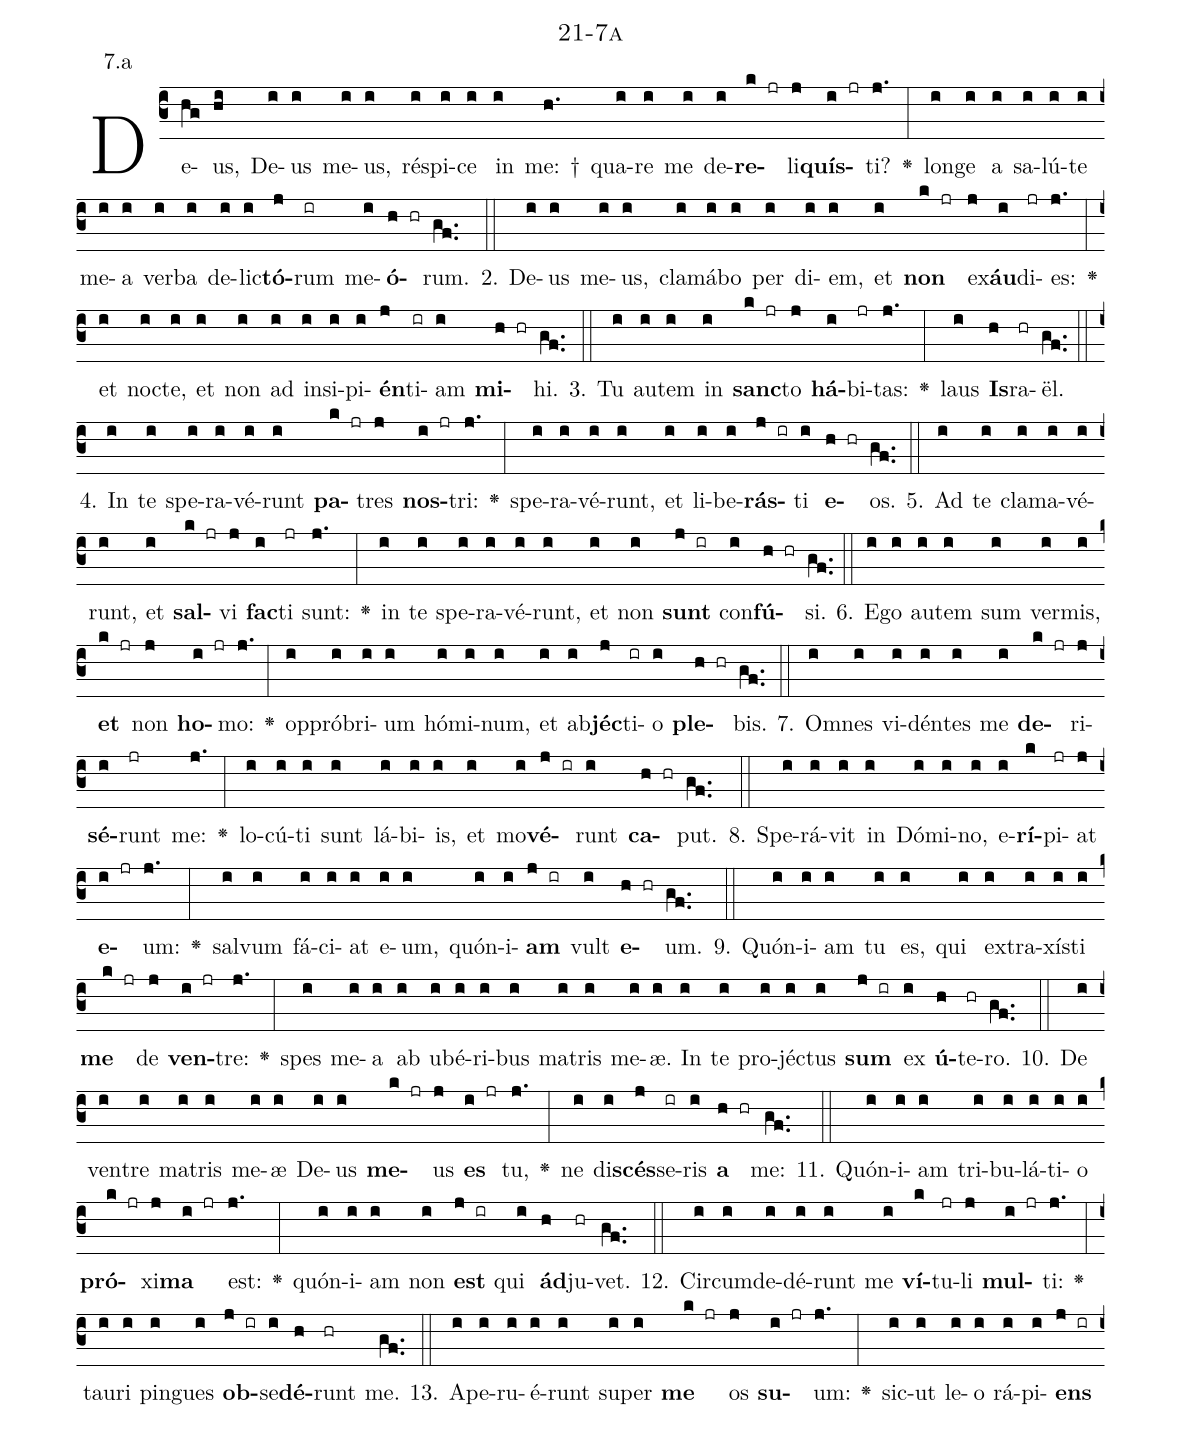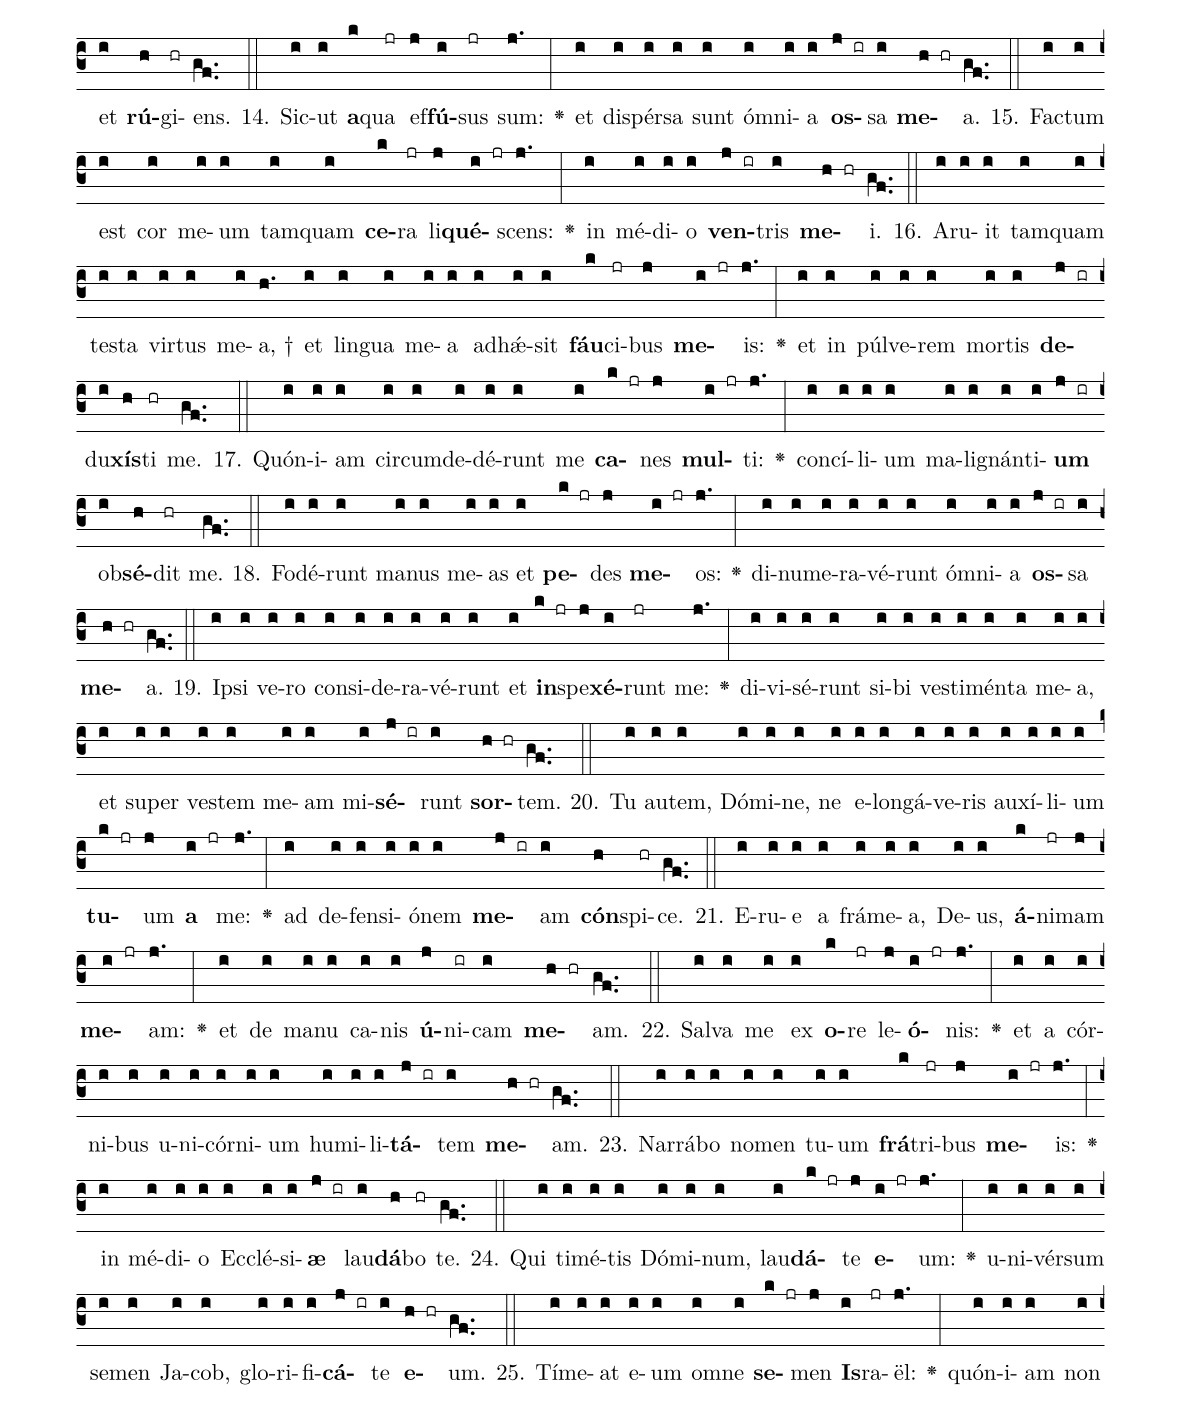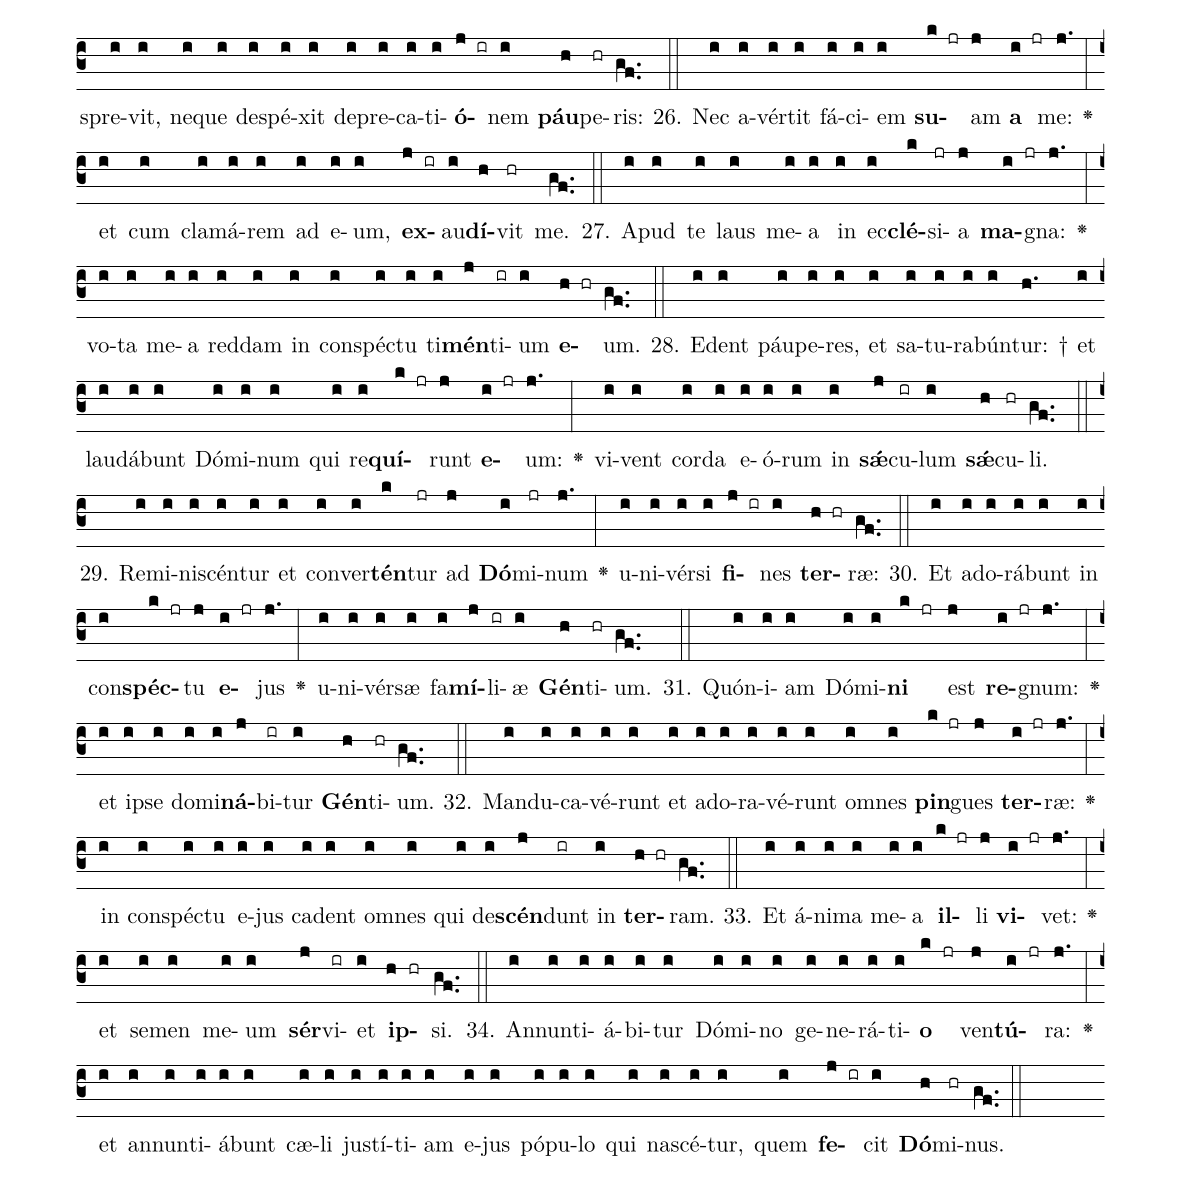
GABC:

name: 21-7a;
annotation: 7.a;
%%
(c3)De(hg)us,(hi) De(i)us(i) me(i)us,(i) ré(i)spi(i)ce(i) in(i) me: †(h.) qua(i)re(i) me(i) de(i)<b>re</b>(k jr)li(j)<b>quís</b>(i jr)ti?(j.) <v>\greheightstar</v>(:) lon(i)ge(i) a(i) sa(i)lú(i)te(i) me(i)a(i) ver(i)ba(i) de(i)lic(i)<b>tó</b>(j)rum(ir) me(i)<b>ó</b>(h hr)rum.(gf..) (::)
2. De(i)us(i) me(i)us,(i) cla(i)má(i)bo(i) per(i) di(i)em,(i) et(i) <b>non</b>(k jr) ex(j)<b>áu</b>(i)di(jr)es:(j.) <v>\greheightstar</v>(:) et(i) noc(i)te,(i) et(i) non(i) ad(i) in(i)si(i)pi(i)<b>én</b>(j)ti(ir)am(i) <b>mi</b>(h hr)hi.(gf..) (::)
3. Tu(i) au(i)tem(i) in(i) <b>sanc</b>(k jr)to(j) <b>há</b>(i)bi(jr)tas:(j.) <v>\greheightstar</v>(:) laus(i) <b>Is</b>(h)ra(hr)ël.(gf..) (::)
4. In(i) te(i) spe(i)ra(i)vé(i)runt(i) <b>pa</b>(k jr)tres(j) <b>nos</b>(i jr)tri:(j.) <v>\greheightstar</v>(:) spe(i)ra(i)vé(i)runt,(i) et(i) li(i)be(i)<b>rás</b>(j ir)ti(i) <b>e</b>(h hr)os.(gf..) (::)
5. Ad(i) te(i) cla(i)ma(i)vé(i)runt,(i) et(i) <b>sal</b>(k jr)vi(j) <b>fac</b>(i)ti(jr) sunt:(j.) <v>\greheightstar</v>(:) in(i) te(i) spe(i)ra(i)vé(i)runt,(i) et(i) non(i) <b>sunt</b>(j ir) con(i)<b>fú</b>(h hr)si.(gf..) (::)
6. E(i)go(i) au(i)tem(i) sum(i) ver(i)mis,(i) <b>et</b>(k jr) non(j) <b>ho</b>(i jr)mo:(j.) <v>\greheightstar</v>(:) op(i)pró(i)bri(i)um(i) hó(i)mi(i)num,(i) et(i) ab(i)<b>jéc</b>(j)ti(ir)o(i) <b>ple</b>(h hr)bis.(gf..) (::)
7. Om(i)nes(i) vi(i)dén(i)tes(i) me(i) <b>de</b>(k jr)ri(j)<b>sé</b>(i)runt(jr) me:(j.) <v>\greheightstar</v>(:) lo(i)cú(i)ti(i) sunt(i) lá(i)bi(i)is,(i) et(i) mo(i)<b>vé</b>(j ir)runt(i) <b>ca</b>(h hr)put.(gf..) (::)
8. Spe(i)rá(i)vit(i) in(i) Dó(i)mi(i)no,(i) e(i)<b>rí</b>(k)pi(jr)at(j) <b>e</b>(i jr)um:(j.) <v>\greheightstar</v>(:) sal(i)vum(i) fá(i)ci(i)at(i) e(i)um,(i) quón(i)i(i)<b>am</b>(j ir) vult(i) <b>e</b>(h hr)um.(gf..) (::)
9. Quón(i)i(i)am(i) tu(i) es,(i) qui(i) ex(i)tra(i)xís(i)ti(i) <b>me</b>(k jr) de(j) <b>ven</b>(i jr)tre:(j.) <v>\greheightstar</v>(:) spes(i) me(i)a(i) ab(i) u(i)bé(i)ri(i)bus(i) ma(i)tris(i) me(i)æ.(i) In(i) te(i) pro(i)jéc(i)tus(i) <b>sum</b>(j ir) ex(i) <b>ú</b>(h)te(hr)ro.(gf..) (::)
10. De(i) ven(i)tre(i) ma(i)tris(i) me(i)æ(i) De(i)us(i) <b>me</b>(k jr)us(j) <b>es</b>(i jr) tu,(j.) <v>\greheightstar</v>(:) ne(i) di(i)<b>scés</b>(j)se(ir)ris(i) <b>a</b>(h hr) me:(gf..) (::)
11. Quón(i)i(i)am(i) tri(i)bu(i)lá(i)ti(i)o(i) <b>pró</b>(k jr)xi(j)<b>ma</b>(i jr) est:(j.) <v>\greheightstar</v>(:) quón(i)i(i)am(i) non(i) <b>est</b>(j ir) qui(i) <b>ád</b>(h)ju(hr)vet.(gf..) (::)
12. Cir(i)cum(i)de(i)dé(i)runt(i) me(i) <b>ví</b>(k)tu(jr)li(j) <b>mul</b>(i jr)ti:(j.) <v>\greheightstar</v>(:) tau(i)ri(i) pin(i)gues(i) <b>ob</b>(j ir)se(i)<b>dé</b>(h)runt(hr) me.(gf..) (::)
13. A(i)pe(i)ru(i)é(i)runt(i) su(i)per(i) <b>me</b>(k jr) os(j) <b>su</b>(i jr)um:(j.) <v>\greheightstar</v>(:) sic(i)ut(i) le(i)o(i) rá(i)pi(i)<b>ens</b>(j ir) et(i) <b>rú</b>(h)gi(hr)ens.(gf..) (::)
14. Sic(i)ut(i) <b>a</b>(k)qua(jr) ef(j)<b>fú</b>(i)sus(jr) sum:(j.) <v>\greheightstar</v>(:) et(i) di(i)spér(i)sa(i) sunt(i) óm(i)ni(i)a(i) <b>os</b>(j ir)sa(i) <b>me</b>(h hr)a.(gf..) (::)
15. Fac(i)tum(i) est(i) cor(i) me(i)um(i) tam(i)quam(i) <b>ce</b>(k)ra(jr) li(j)<b>qué</b>(i jr)scens:(j.) <v>\greheightstar</v>(:) in(i) mé(i)di(i)o(i) <b>ven</b>(j ir)tris(i) <b>me</b>(h hr)i.(gf..) (::)
16. A(i)ru(i)it(i) tam(i)quam(i) tes(i)ta(i) vir(i)tus(i) me(i)a, †(h.) et(i) lin(i)gua(i) me(i)a(i) ad(i)hǽ(i)sit(i) <b>fáu</b>(k)ci(jr)bus(j) <b>me</b>(i jr)is:(j.) <v>\greheightstar</v>(:) et(i) in(i) púl(i)ve(i)rem(i) mor(i)tis(i) <b>de</b>(j ir)du(i)<b>xís</b>(h)ti(hr) me.(gf..) (::)
17. Quón(i)i(i)am(i) cir(i)cum(i)de(i)dé(i)runt(i) me(i) <b>ca</b>(k jr)nes(j) <b>mul</b>(i jr)ti:(j.) <v>\greheightstar</v>(:) con(i)cí(i)li(i)um(i) ma(i)li(i)gnán(i)ti(i)<b>um</b>(j ir) ob(i)<b>sé</b>(h)dit(hr) me.(gf..) (::)
18. Fo(i)dé(i)runt(i) ma(i)nus(i) me(i)as(i) et(i) <b>pe</b>(k jr)des(j) <b>me</b>(i jr)os:(j.) <v>\greheightstar</v>(:) di(i)nu(i)me(i)ra(i)vé(i)runt(i) óm(i)ni(i)a(i) <b>os</b>(j ir)sa(i) <b>me</b>(h hr)a.(gf..) (::)
19. Ip(i)si(i) ve(i)ro(i) con(i)si(i)de(i)ra(i)vé(i)runt(i) et(i) <b>in</b>(k jr)spe(j)<b>xé</b>(i)runt(jr) me:(j.) <v>\greheightstar</v>(:) di(i)vi(i)sé(i)runt(i) si(i)bi(i) ves(i)ti(i)mén(i)ta(i) me(i)a,(i) et(i) su(i)per(i) ves(i)tem(i) me(i)am(i) mi(i)<b>sé</b>(j ir)runt(i) <b>sor</b>(h hr)tem.(gf..) (::)
20. Tu(i) au(i)tem,(i) Dó(i)mi(i)ne,(i) ne(i) e(i)lon(i)gá(i)ve(i)ris(i) au(i)xí(i)li(i)um(i) <b>tu</b>(k jr)um(j) <b>a</b>(i jr) me:(j.) <v>\greheightstar</v>(:) ad(i) de(i)fen(i)si(i)ó(i)nem(i) <b>me</b>(j ir)am(i) <b>cón</b>(h)spi(hr)ce.(gf..) (::)
21. E(i)ru(i)e(i) a(i) frá(i)me(i)a,(i) De(i)us,(i) <b>á</b>(k)ni(jr)mam(j) <b>me</b>(i jr)am:(j.) <v>\greheightstar</v>(:) et(i) de(i) ma(i)nu(i) ca(i)nis(i) <b>ú</b>(j)ni(ir)cam(i) <b>me</b>(h hr)am.(gf..) (::)
22. Sal(i)va(i) me(i) ex(i) <b>o</b>(k)re(jr) le(j)<b>ó</b>(i jr)nis:(j.) <v>\greheightstar</v>(:) et(i) a(i) cór(i)ni(i)bus(i) u(i)ni(i)cór(i)ni(i)um(i) hu(i)mi(i)li(i)<b>tá</b>(j ir)tem(i) <b>me</b>(h hr)am.(gf..) (::)
23. Nar(i)rá(i)bo(i) no(i)men(i) tu(i)um(i) <b>frá</b>(k)tri(jr)bus(j) <b>me</b>(i jr)is:(j.) <v>\greheightstar</v>(:) in(i) mé(i)di(i)o(i) Ec(i)clé(i)si(i)<b>æ</b>(j ir) lau(i)<b>dá</b>(h)bo(hr) te.(gf..) (::)
24. Qui(i) ti(i)mé(i)tis(i) Dó(i)mi(i)num,(i) lau(i)<b>dá</b>(k jr)te(j) <b>e</b>(i jr)um:(j.) <v>\greheightstar</v>(:) u(i)ni(i)vér(i)sum(i) se(i)men(i) Ja(i)cob,(i) glo(i)ri(i)fi(i)<b>cá</b>(j ir)te(i) <b>e</b>(h hr)um.(gf..) (::)
25. Tí(i)me(i)at(i) e(i)um(i) om(i)ne(i) <b>se</b>(k jr)men(j) <b>Is</b>(i)ra(jr)ël:(j.) <v>\greheightstar</v>(:) quón(i)i(i)am(i) non(i) spre(i)vit,(i) ne(i)que(i) de(i)spé(i)xit(i) de(i)pre(i)ca(i)ti(i)<b>ó</b>(j ir)nem(i) <b>páu</b>(h)pe(hr)ris:(gf..) (::)
26. Nec(i) a(i)vér(i)tit(i) fá(i)ci(i)em(i) <b>su</b>(k jr)am(j) <b>a</b>(i jr) me:(j.) <v>\greheightstar</v>(:) et(i) cum(i) cla(i)má(i)rem(i) ad(i) e(i)um,(i) <b>ex</b>(j ir)au(i)<b>dí</b>(h)vit(hr) me.(gf..) (::)
27. A(i)pud(i) te(i) laus(i) me(i)a(i) in(i) ec(i)<b>clé</b>(k)si(jr)a(j) <b>ma</b>(i jr)gna:(j.) <v>\greheightstar</v>(:) vo(i)ta(i) me(i)a(i) red(i)dam(i) in(i) con(i)spéc(i)tu(i) ti(i)<b>mén</b>(j)ti(ir)um(i) <b>e</b>(h hr)um.(gf..) (::)
28. E(i)dent(i) páu(i)pe(i)res,(i) et(i) sa(i)tu(i)ra(i)bún(i)tur: †(h.) et(i) lau(i)dá(i)bunt(i) Dó(i)mi(i)num(i) qui(i) re(i)<b>quí</b>(k jr)runt(j) <b>e</b>(i jr)um:(j.) <v>\greheightstar</v>(:) vi(i)vent(i) cor(i)da(i) e(i)ó(i)rum(i) in(i) <b>sǽ</b>(j)cu(ir)lum(i) <b>sǽ</b>(h)cu(hr)li.(gf..) (::)
29. Re(i)mi(i)ni(i)scén(i)tur(i) et(i) con(i)ver(i)<b>tén</b>(k)tur(jr) ad(j) <b>Dó</b>(i)mi(jr)num(j.) <v>\greheightstar</v>(:) u(i)ni(i)vér(i)si(i) <b>fi</b>(j ir)nes(i) <b>ter</b>(h hr)ræ:(gf..) (::)
30. Et(i) ad(i)o(i)rá(i)bunt(i) in(i) con(i)<b>spéc</b>(k jr)tu(j) <b>e</b>(i jr)jus(j.) <v>\greheightstar</v>(:) u(i)ni(i)vér(i)sæ(i) fa(i)<b>mí</b>(j)li(ir)æ(i) <b>Gén</b>(h)ti(hr)um.(gf..) (::)
31. Quón(i)i(i)am(i) Dó(i)mi(i)<b>ni</b>(k jr) est(j) <b>re</b>(i jr)gnum:(j.) <v>\greheightstar</v>(:) et(i) ip(i)se(i) do(i)mi(i)<b>ná</b>(j)bi(ir)tur(i) <b>Gén</b>(h)ti(hr)um.(gf..) (::)
32. Man(i)du(i)ca(i)vé(i)runt(i) et(i) ad(i)o(i)ra(i)vé(i)runt(i) om(i)nes(i) <b>pin</b>(k jr)gues(j) <b>ter</b>(i jr)ræ:(j.) <v>\greheightstar</v>(:) in(i) con(i)spéc(i)tu(i) e(i)jus(i) ca(i)dent(i) om(i)nes(i) qui(i) de(i)<b>scén</b>(j)dunt(ir) in(i) <b>ter</b>(h hr)ram.(gf..) (::)
33. Et(i) á(i)ni(i)ma(i) me(i)a(i) <b>il</b>(k jr)li(j) <b>vi</b>(i jr)vet:(j.) <v>\greheightstar</v>(:) et(i) se(i)men(i) me(i)um(i) <b>sér</b>(j)vi(ir)et(i) <b>ip</b>(h hr)si.(gf..) (::)
34. An(i)nun(i)ti(i)á(i)bi(i)tur(i) Dó(i)mi(i)no(i) ge(i)ne(i)rá(i)ti(i)<b>o</b>(k jr) ven(j)<b>tú</b>(i jr)ra:(j.) <v>\greheightstar</v>(:) et(i) an(i)nun(i)ti(i)á(i)bunt(i) cæ(i)li(i) jus(i)tí(i)ti(i)am(i) e(i)jus(i) pó(i)pu(i)lo(i) qui(i) na(i)scé(i)tur,(i) quem(i) <b>fe</b>(j ir)cit(i) <b>Dó</b>(h)mi(hr)nus.(gf..) (::)
